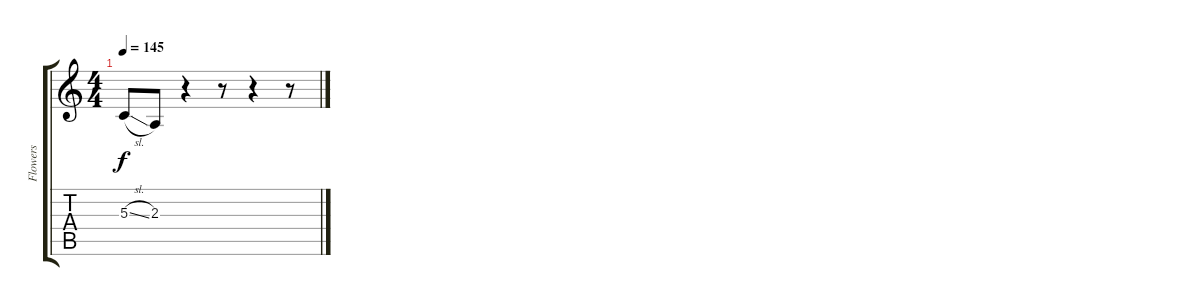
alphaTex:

\track ("Flowers" "Flowers") {instrument lead1square}
\staff {score tabs}
\tuning (E4 B3 G3 D3 A2 E2) {hide}
\ts (4 4)
\tempo 145
\clef g2
\ks c
5.3{sl}.8{dy f} 2.3.8 r.4 r.8 r.4 r.8
